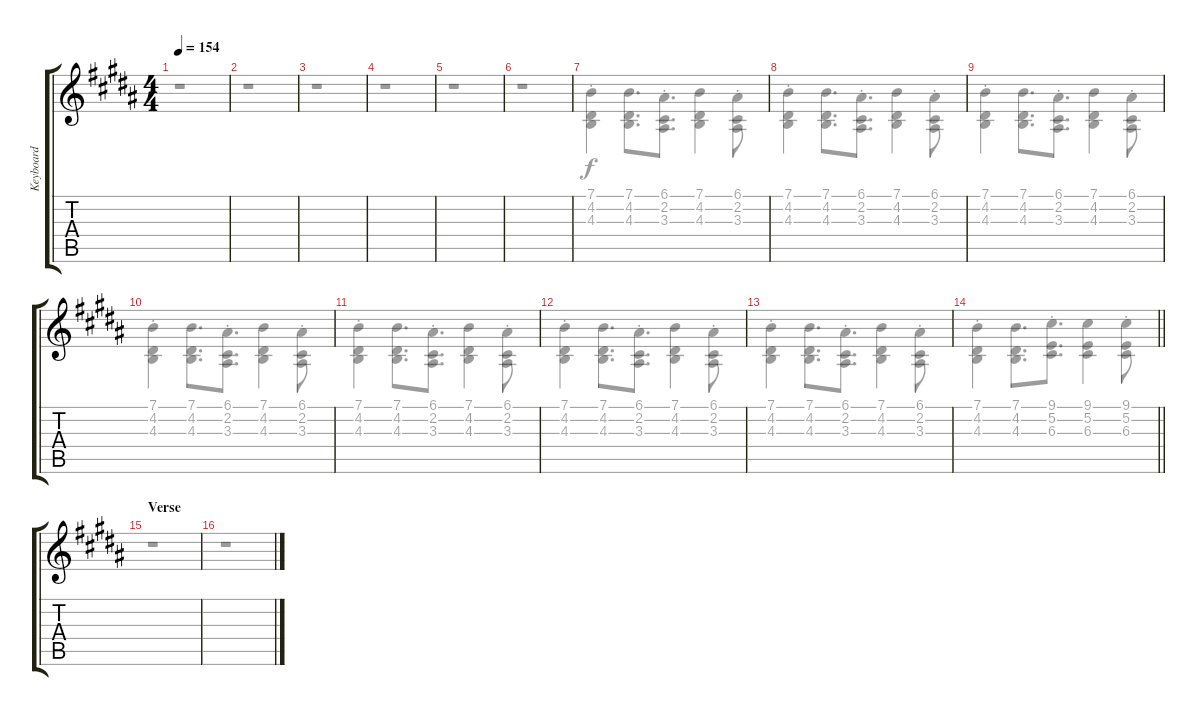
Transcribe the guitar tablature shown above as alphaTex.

\track ("Keyboard" "Keyboard") {instrument electricgrandpiano}
\staff {score tabs}
\tuning (E4 B3 G3 D3 A2 E2) {hide}
\voice
\ts (4 4)
\tempo 154
\clef g2
\ks b
|
|
|
|
|
|
|
|
|
|
|
|
|
\barLineRight lightlight
|
\section ("" "Verse")
|
\voice
\clef g2
\ks b
r.1{dy f} |
r.1 |
r.1 |
r.1 |
r.1 |
r.1 |
(7.1{st} 4.2{st} 4.3{st}).4 (7.1 4.2 4.3).8{d} (6.1{st} 2.2{st} 3.3{st}).8{d} (7.1 4.2 4.3).4 (6.1 2.2 3.3{st}).8 |
(7.1{st} 4.2{st} 4.3{st}).4 (7.1 4.2 4.3).8{d} (6.1{st} 2.2{st} 3.3{st}).8{d} (7.1 4.2 4.3).4 (6.1 2.2 3.3{st}).8 |
(7.1{st} 4.2{st} 4.3{st}).4 (7.1 4.2 4.3).8{d} (6.1{st} 2.2{st} 3.3{st}).8{d} (7.1 4.2 4.3).4 (6.1 2.2 3.3{st}).8 |
(7.1{st} 4.2{st} 4.3{st}).4 (7.1 4.2 4.3).8{d} (6.1{st} 2.2{st} 3.3{st}).8{d} (7.1 4.2 4.3).4 (6.1 2.2 3.3{st}).8 |
(7.1{st} 4.2{st} 4.3{st}).4 (7.1 4.2 4.3).8{d} (6.1{st} 2.2{st} 3.3{st}).8{d} (7.1 4.2 4.3).4 (6.1 2.2 3.3{st}).8 |
(7.1{st} 4.2{st} 4.3{st}).4 (7.1 4.2 4.3).8{d} (6.1{st} 2.2{st} 3.3{st}).8{d} (7.1 4.2 4.3).4 (6.1 2.2 3.3{st}).8 |
(7.1{st} 4.2{st} 4.3{st}).4 (7.1 4.2 4.3).8{d} (6.1{st} 2.2{st} 3.3{st}).8{d} (7.1 4.2 4.3).4 (6.1 2.2 3.3{st}).8 |
\barLineRight lightlight
(7.1{st} 4.2{st} 4.3{st}).4 (7.1 4.2 4.3).8{d} (9.1{st} 5.2{st} 6.3{st}).8{d} (9.1 5.2 6.3).4 (9.1{st} 5.2{st} 6.3{st}).8 |
r.1 |
r.1
